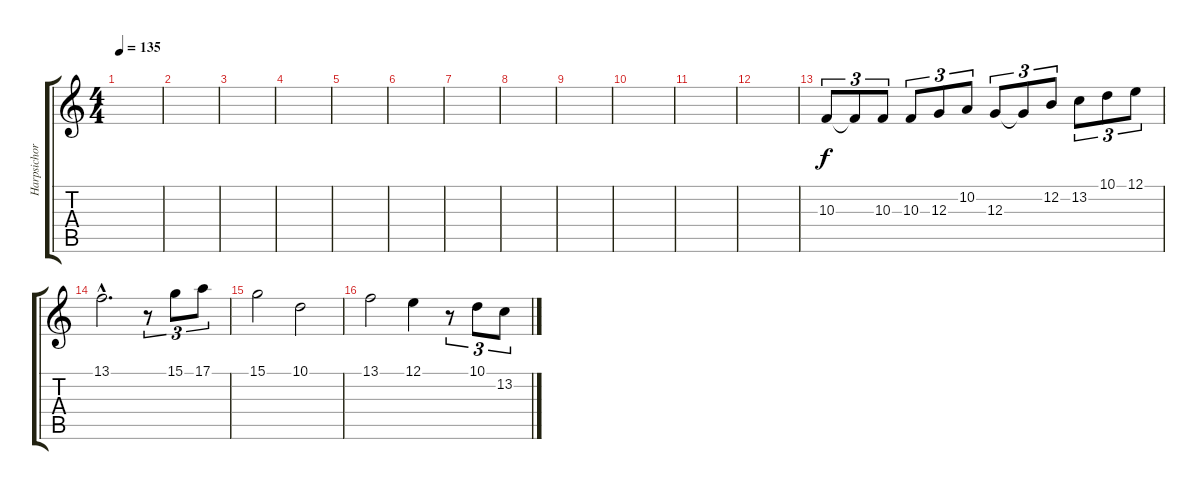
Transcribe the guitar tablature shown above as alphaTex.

\track ("Harpsichord" "Harpsichor") {instrument harpsichord}
\staff {score tabs}
\tuning (E4 B3 G3 D3 A2 E2) {hide}
\ts (4 4)
\tempo 135
\clef g2
\ks c
|
|
|
|
|
|
|
|
|
|
|
|
10.3.8{tu (3 2)} 10.3{t}.8{tu (3 2)} 10.3.8{tu (3 2)} 10.3.8{tu (3 2)} 12.3.8{tu (3 2)} 10.2.8{tu (3 2)} 12.3.8{tu (3 2)} 12.3{t}.8{tu (3 2)} 12.2.8{tu (3 2)} 13.2.8{tu (3 2)} 10.1.8{tu (3 2)} 12.1.8{tu (3 2)} |
13.1{hac}.2{d} r.8{tu (3 2)} 15.1.8{tu (3 2)} 17.1.8{tu (3 2)} |
15.1.2 10.1.2 |
13.1.2 12.1.4 r.8{tu (3 2)} 10.1.8{tu (3 2)} 13.2.8{tu (3 2)}
